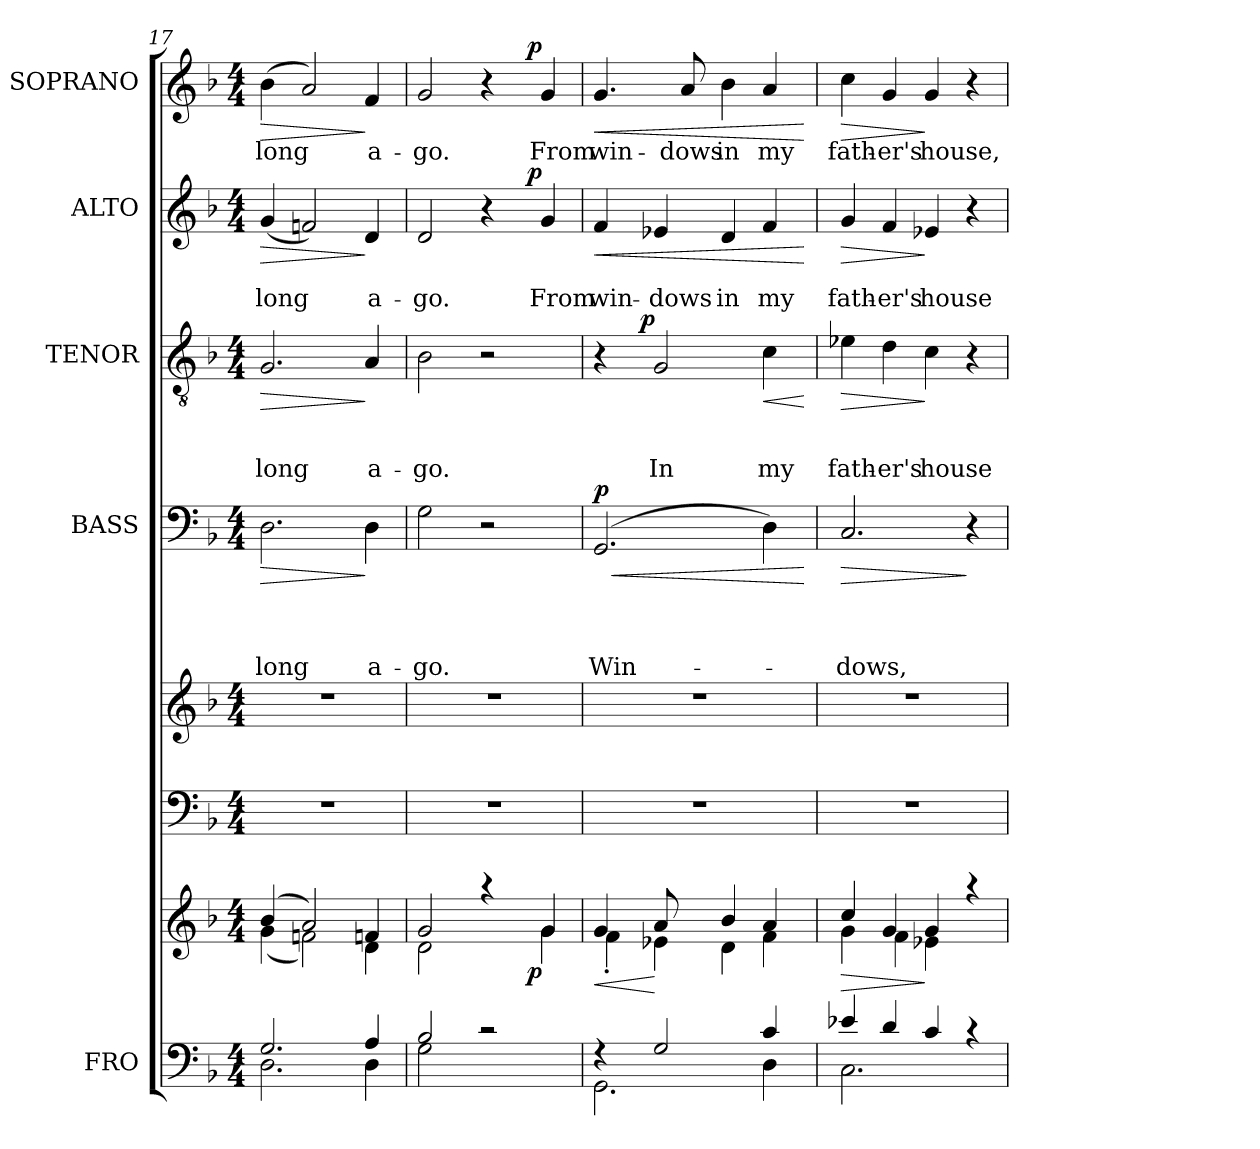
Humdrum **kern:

**kern	**kern	**dynam	**kern	**kern	**kern	**text	**text	**text	**text	**dynam	**kern	**text	**text	**text	**dynam	**kern	**text	**text	**dynam	**kern	**text	**dynam
*part7	*part7	*part7	*part6	*part5	*part4	*part4	*part4	*part4	*part4	*part4	*part3	*part3	*part3	*part3	*part3	*part2	*part2	*part2	*part2	*part1	*part1	*part1
*staff8	*staff7	*staff7/8	*staff6	*staff5	*staff4	*staff4	*staff4	*staff4	*staff4	*staff4	*staff3	*staff3	*staff3	*staff3	*staff3	*staff2	*staff2	*staff2	*staff2	*staff1	*staff1	*staff1
*I"FRO	*	*	*	*	*I"BASS	*	*	*	*	*	*I"TENOR	*	*	*	*	*I"ALTO	*	*	*	*I"SOPRANO	*	*
*	*	*	*	*	*I'B.	*	*	*	*	*	*I'T.	*	*	*	*	*I'A.	*	*	*	*I'S.	*	*
*clefF4	*clefG2	*	*clefF4	*clefG2	*clefF4	*	*	*	*	*	*clefGv2	*	*	*	*	*clefG2	*	*	*	*clefG2	*	*
*k[b-]	*k[b-]	*	*k[b-]	*k[b-]	*k[b-]	*	*	*	*	*	*k[b-]	*	*	*	*	*k[b-]	*	*	*	*k[b-]	*	*
*F:	*F:	*	*F:	*F:	*F:	*	*	*	*	*	*F:	*	*	*	*	*F:	*	*	*	*F:	*	*
*M4/4	*M4/4	*	*M4/4	*M4/4	*M4/4	*	*	*	*	*	*M4/4	*	*	*	*	*M4/4	*	*	*	*M4/4	*	*
=17	=17	=17	=17	=17	=17	=17	=17	=17	=17	=17	=17	=17	=17	=17	=17	=17	=17	=17	=17	=17	=17	=17
*^	*^	*	*	*	*	*	*	*	*	*	*	*	*	*	*	*	*	*	*	*	*	*
!	!	!	!	!	!	!	!	!	!	!	!LO:LY:b	!LO:HP:b	!	!	!	!LO:LY:b	!LO:HP:b	!	!	!LO:LY:b	!LO:HP:b	!	!LO:LY:b	!LO:HP:b
2.G/	2.D\	(4b-/	(<4g\	.	1r	1r	2.D\	.	.	.	long	>	2.G/	.	.	long	>	(<4g/	.	long	>	(>4b-\	long	>
.	.	2a/)	2fn\)	.	.	.	.	.	.	.	.	.	.	.	.	.	.	2fn/)	.	.	.	2a/)	.	.
!	!	!	!	!	!	!	!	!	!	!	!LO:LY:b	!	!	!	!	!LO:LY:b	!	!	!	!LO:LY:b	!	!	!LO:LY:b	!
4A/	4D\	4fn/	4d\	.	.	.	4D\	.	.	.	a-	]	4A/	.	.	a-	]	4d/	.	a-	]	4f/	a-	]
=18	=18	=18	=18	=18	=18	=18	=18	=18	=18	=18	=18	=18	=18	=18	=18	=18	=18	=18	=18	=18	=18	=18	=18	=18
!	!	!	!	!	!	!	!	!	!	!	!LO:LY:b	!	!	!	!	!LO:LY:b	!	!	!	!LO:LY:b	!	!	!LO:LY:b	!
*	*	*	*^	*	*	*	*	*	*	*	*	*	*	*	*	*	*	*^	*	*	*	*^	*	*
2B-/	2G\	2g/	2d\	3%2ryy	.	1r	1r	2G\	.	.	.	-go.	.	2B-\	.	.	-go.	.	2d/	3%2ryy	.	-go.	.	2g/	3%2ryy	-go.	.
2rc	2ryy	4raa	4ryy	.	.	.	.	2r	.	.	.	.	.	2r	.	.	.	.	4r	.	.	.	.	4r	.	.	.
.	.	.	.	24ryy	.	.	.	.	.	.	.	.	.	.	.	.	.	.	.	24ryy	.	.	.	.	24ryy	.	.
!	!	!	!	!	!LO:DY:b	!	!	!	!	!	!	!	!	!	!	!	!	!	!	!	!	!	!LO:DY:a	!	!	!	!LO:DY:a
.	.	.	.	6..ryy	p	.	.	.	.	.	.	.	.	.	.	.	.	.	.	6..ryy	.	.	p	.	6..ryy	.	p
!	!	!	!	!	!	!	!	!	!	!	!	!	!	!	!	!	!	!	!	!	!	!LO:LY:b	!	!	!	!LO:LY:b	!
.	.	4g/	4g\	.	.	.	.	.	.	.	.	.	.	.	.	.	.	.	4g/	.	.	From	.	4g/	.	From	.
!!LO:LB:g=z
=19	=19	=19	=19	=19	=19	=19	=19	=19	=19	=19	=19	=19	=19	=19	=19	=19	=19	=19	=19	=19	=19	=19	=19	=19	=19	=19	=19
!	!	!	!	!	!LO:HP:b	!	!	!	!	!	!	!LO:LY:b	!LO:HP:b	!	!	!	!	!	!	!	!	!LO:LY:b	!LO:HP:b	!	!	!LO:LY:b	!LO:HP:b
!	!	!	!	!	!	!	!	!	!	!	!	!	!LO:DY:n=1:a	!	!	!	!	!	!	!	!	!	!	!	!	!	!
*	*	*	*	*	*	*	*	*	*	*	*	*	*	*	*	*	*	*	*v	*v	*	*	*	*	*	*	*
*	*	*	*v	*v	*	*	*	*	*	*	*	*	*	*^	*	*	*	*	*	*	*	*	*v	*v	*	*
4rF	2.GG\	4g/	4f'<\	<	1r	1r	(2.GG/	.	.	.	Win-	< p	4r	6ryy	.	.	.	.	4f/	.	win-	<	4.g/	win-	<
.	.	.	.	.	.	.	.	.	.	.	.	.	.	24ryy	.	.	.	.	.	.	.	.	.	.	.
!	!	!	!	!	!	!	!	!	!	!	!	!	!	!	!	!	!	!LO:DY:a	!	!	!	!	!	!	!
.	.	.	.	.	.	.	.	.	.	.	.	.	.	3%2ryy	.	.	.	p	.	.	.	.	.	.	.
!	!	!	!	!	!	!	!	!	!	!	!	!	!	!	!	!	!LO:LY:b	!	!	!	!LO:LY:b	!	!	!	!
2G/	.	8a/	4e-X\	[	.	.	.	.	.	.	.	.	2G/	.	.	.	In	.	4e-X/	.	-dows	.	.	.	.
!	!	!	!	!	!	!	!	!	!	!	!	!	!	!	!	!	!	!	!	!	!	!	!	!LO:LY:b	!
.	.	8ryy	.	.	.	.	.	.	.	.	.	.	.	.	.	.	.	.	.	.	.	.	8a/	-dows	.
!	!	!	!	!	!	!	!	!	!	!	!	!	!	!	!	!	!	!	!	!	!LO:LY:b	!	!	!LO:LY:b	!
.	.	4b-/	4d\	.	.	.	.	.	.	.	.	.	.	.	.	.	.	.	4d/	.	in	.	4b-\	in	.
!	!	!	!	!	!	!	!	!	!	!	!	!	!	!	!	!	!LO:LY:b	!LO:HP:b	!	!	!LO:LY:b	!	!	!LO:LY:b	!
4c/	4D\	4a/	4f\	.	.	.	4D\)	.	.	.	.	.	4c\	.	.	.	my	<	4f/	.	my	.	4a/	my	.
.	.	.	.	.	.	.	.	.	.	.	.	.	.	12.ryy	.	.	.	.	.	.	.	.	.	.	.
*v	*v	*	*	*	*	*	*	*	*	*	*	*	*	*	*	*	*	*	*	*	*	*	*	*	*
*	*v	*v	*	*	*	*	*	*	*	*	*	*	*	*	*	*	*	*	*	*	*	*	*	*
.	.	.	.	.	.	.	.	.	.	[	.	.	.	.	.	[	.	.	.	[	.	.	[
=20	=20	=20	=20	=20	=20	=20	=20	=20	=20	=20	=20	=20	=20	=20	=20	=20	=20	=20	=20	=20	=20	=20	=20
*^	*	*	*	*	*	*	*	*	*	*	*	*	*	*	*	*	*	*	*	*	*	*	*
!	!	!	!LO:HP:b	!	!	!	!	!	!	!LO:LY:b	!LO:HP:b	!	!	!	!	!LO:LY:b	!LO:HP:b	!	!	!LO:LY:b	!LO:HP:b	!	!LO:LY:b	!LO:HP:b
*	*	*^	*	*	*	*	*	*	*	*	*	*v	*v	*	*	*	*	*	*	*	*	*	*	*
4e-X/	2.C\	4cc/	4g\	>	1r	1r	2.C/	.	.	.	-dows,	>	4e-X\	.	.	fath-	>	4g/	.	fath-	>	4cc\	fath-	>
!	!	!	!	!	!	!	!	!	!	!	!	!	!	!	!	!LO:LY:b:rj	!	!	!	!LO:LY:b:rj	!	!	!LO:LY:b:rj	!
4d/	.	4g/	4f\	.	.	.	.	.	.	.	.	.	4d\	.	.	-er's	.	4f/	.	-er's	.	4g/	-er's	.
!	!	!	!	!	!	!	!	!	!	!	!	!	!	!	!	!LO:LY:b	!	!	!	!LO:LY:b	!	!	!LO:LY:b	!
4c/	.	4g/	4e-X\	]	.	.	.	.	.	.	.	.	4c\	.	.	house	]	4e-X/	.	house	]	4g/	house,	]
4rc	4ryy	4raa	4ryy	.	.	.	4r	.	.	.	.	]	4r	.	.	.	.	4r	.	.	.	4r	.	.
*v	*v	*	*	*	*	*	*	*	*	*	*	*	*	*	*	*	*	*	*	*	*	*	*	*
*	*v	*v	*	*	*	*	*	*	*	*	*	*	*	*	*	*	*	*	*	*	*	*	*
=	=	=	=	=	=	=	=	=	=	=	=	=	=	=	=	=	=	=	=	=	=	=
*-	*-	*-	*-	*-	*-	*-	*-	*-	*-	*-	*-	*-	*-	*-	*-	*-	*-	*-	*-	*-	*-	*-
